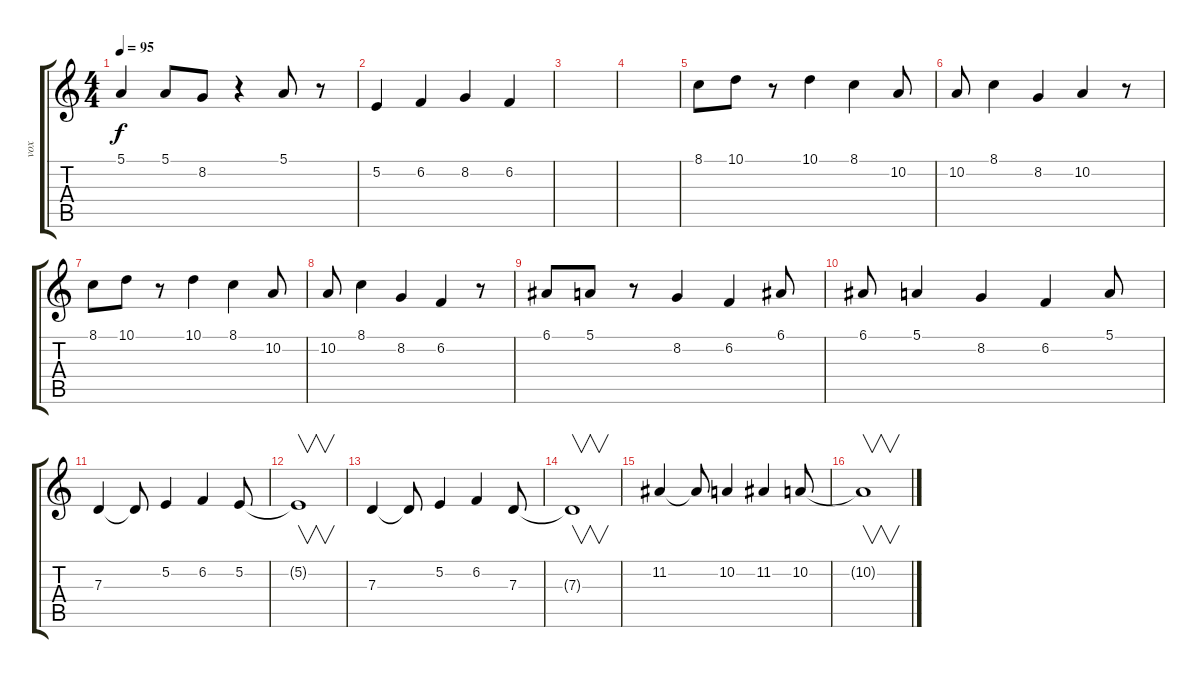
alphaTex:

\track ("vox" "vox") {instrument drawbarorgan}
\staff {score tabs}
\tuning (E4 B3 G3 D3 A2 D2) {hide}
\ts (4 4)
\tempo 95
\clef g2
\ks c
5.1.4{dy f} 5.1.8 8.2.8 r.4 5.1.8 r.8 |
5.2.4 6.2.4 8.2.4 6.2.4 |
|
|
8.1.8 10.1.8 r.8 10.1.4 8.1.4 10.2.8 |
10.2.8 8.1.4 8.2.4 10.2.4 r.8 |
8.1.8 10.1.8 r.8 10.1.4 8.1.4 10.2.8 |
10.2.8 8.1.4 8.2.4 6.2.4 r.8 |
6.1.8 5.1.8 r.8 8.2.4 6.2.4 6.1.8 |
6.1.8 5.1.4 8.2.4 6.2.4 5.1.8 |
7.3.4 7.3{t}.8 5.2.4 6.2.4 5.2.8 |
5.2{t}.1{v} |
7.3.4 7.3{t}.8 5.2.4 6.2.4 7.3.8 |
7.3{t}.1{v} |
11.2.4 11.2{t}.8 10.2.4 11.2.4 10.2.8 |
10.2{t}.1{v}
